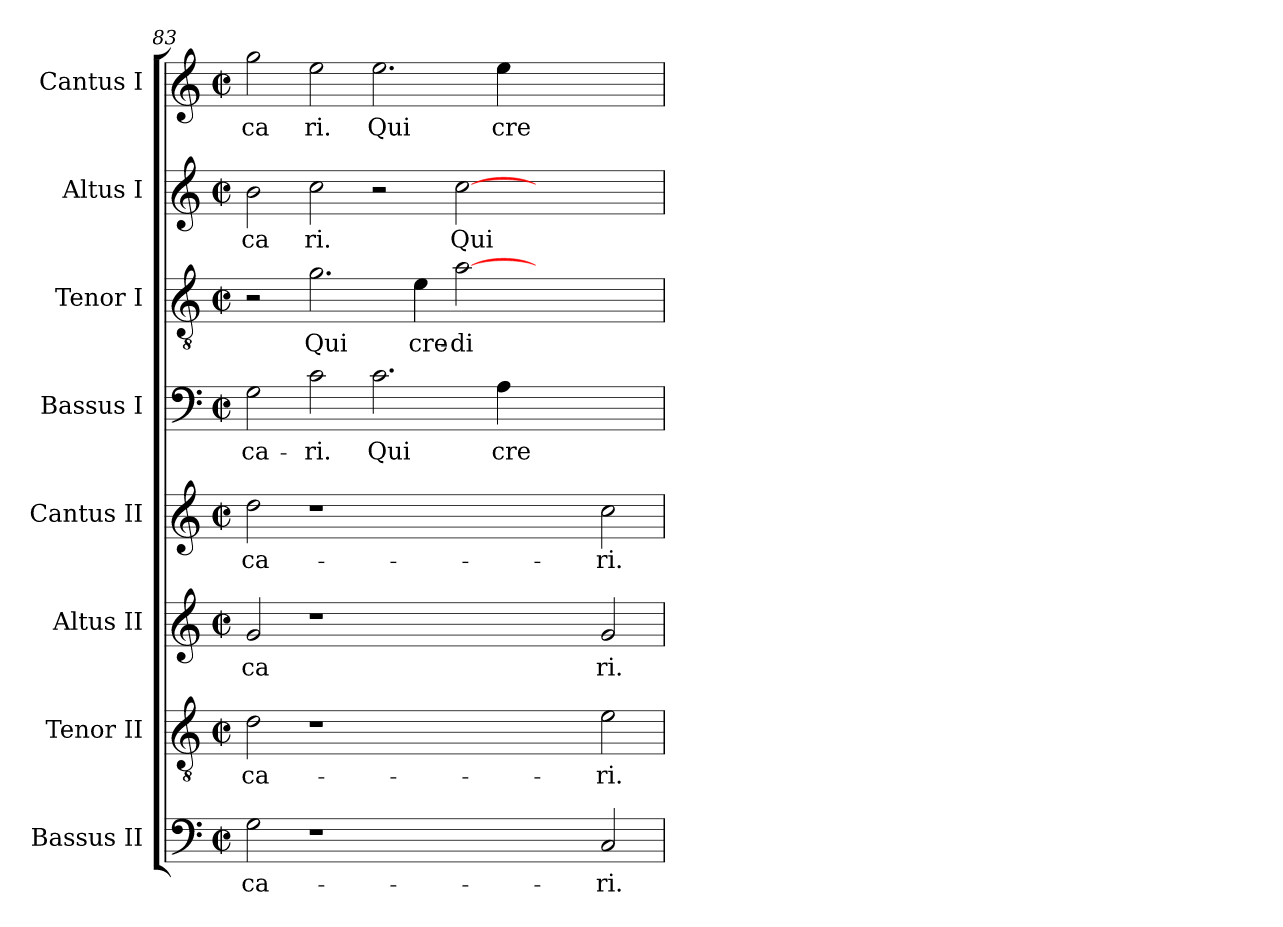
**kern	**text	**kern	**text	**kern	**text	**kern	**text	**kern	**text	**kern	**text	**kern	**text	**kern	**text
*part8	*part8	*part7	*part7	*part6	*part6	*part5	*part5	*part4	*part4	*part3	*part3	*part2	*part2	*part1	*part1
*staff8	*staff8	*staff7	*staff7	*staff6	*staff6	*staff5	*staff5	*staff4	*staff4	*staff3	*staff3	*staff2	*staff2	*staff1	*staff1
*I"Bassus II	*	*I"Tenor II	*	*I"Altus II	*	*I"Cantus II	*	*I"Bassus I	*	*I"Tenor I	*	*I"Altus I	*	*I"Cantus I	*
*clefF4	*	*clefGv2	*	*clefG2	*	*clefG2	*	*clefF4	*	*clefGv2	*	*clefG2	*	*clefG2	*
*M2/2	*	*M2/2	*	*M2/2	*	*M2/2	*	*M2/2	*	*M2/2	*	*M2/2	*	*M2/2	*
*met(c|)	*	*met(c|)	*	*met(c|)	*	*met(c|)	*	*met(c|)	*	*met(c|)	*	*met(c|)	*	*met(c|)	*
=83	=83	=83	=83	=83	=83	=83	=83	=83	=83	=83	=83	=83	=83	=83	=83
!	!LO:LY:b:cj	!	!LO:LY:b:cj	!	!LO:LY:b:cj	!	!LO:LY:b:cj	!	!LO:LY:b:cj	!	!	!	!LO:LY:b:cj	!	!LO:LY:b:cj
2G\	-ca-	2d\	-ca-	2g/	ca	2dd\	-ca-	2G\	-ca-	2r	.	2b\	ca	2gg\	ca
!LO:N:vis=1	!	!LO:N:vis=1	!	!LO:N:vis=1	!	!LO:N:vis=1	!	!	!LO:LY:b:cj	!	!LO:LY:b:cj	!	!LO:LY:b:cj	!	!LO:LY:b:cj
0r	.	0r	.	0r	.	0r	.	2c\	-ri.	2.g\	Qui	2cc\	ri.	2ee\	ri.
!	!	!	!	!	!	!	!	!	!LO:LY:b:cj	!	!	!	!	!	!LO:LY:b:cj
.	.	.	.	.	.	.	.	2.c\	Qui	.	.	2r	.	2.ee\	Qui
!	!	!	!	!	!	!	!	!	!	!	!LO:LY:b:cj	!	!	!	!
.	.	.	.	.	.	.	.	.	.	4e\	cre-	.	.	.	.
!	!	!	!	!	!	!	!	!	!	!	!LO:LY:b:cj	!	!LO:LY:b	!	!
.	.	.	.	.	.	.	.	.	.	[>2a\	-di-	[<2cc\	Qui	.	.
!	!	!	!	!	!	!	!	!	!LO:LY:b:cj	!	!	!	!	!	!LO:LY:b:cj
.	.	.	.	.	.	.	.	4A\	cre-	.	.	.	.	4ee\	cre
.	.	.	.	.	.	.	.	1ryy	.	1ryy	.	1ryy	.	1ryy	.
!	!LO:LY:b:cj	!	!LO:LY:b:cj	!	!LO:LY:b:cj	!	!LO:LY:b:cj	!	!	!	!	!	!	!	!
2C/	-ri.	2e\	-ri.	2g/	ri.	2cc\	-ri.	.	.	.	.	.	.	.	.
=	=	=	=	=	=	=	=	=	=	=	=	=	=	=	=
*-	*-	*-	*-	*-	*-	*-	*-	*-	*-	*-	*-	*-	*-	*-	*-
